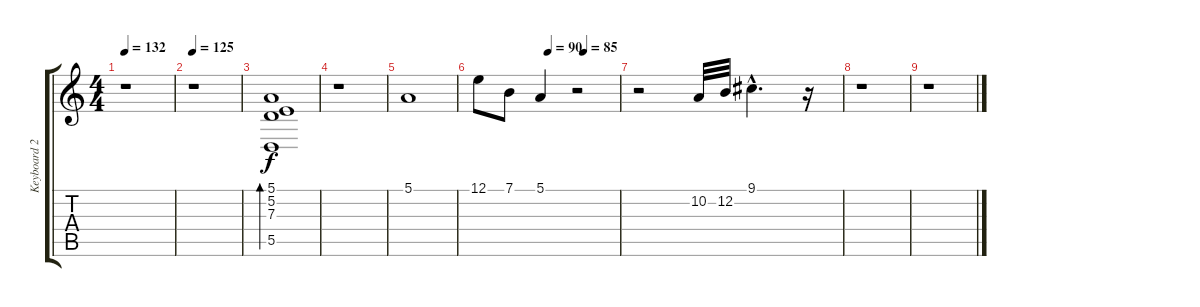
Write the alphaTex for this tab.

\track ("Keyboard 2" "Keyboard 2") {instrument vibraphone}
\staff {score tabs}
\tuning (E4 B3 G3 D3 A2 E2) {hide}
\ts (4 4)
\tempo 132
\clef g2
\ks c
r.1{dy f} |
\tempo 125
r.1 |
(5.1 5.2 7.3 5.5).1{bd 480} |
r.1 |
5.1.1 |
\tempo (90 0.5)
\tempo (85 0.75)
12.1.8 7.1.8 5.1.4 r.2 |
r.2 10.2.32 12.2.32 9.1{hac}.4{d} r.16 |
r.1 |
r.1
